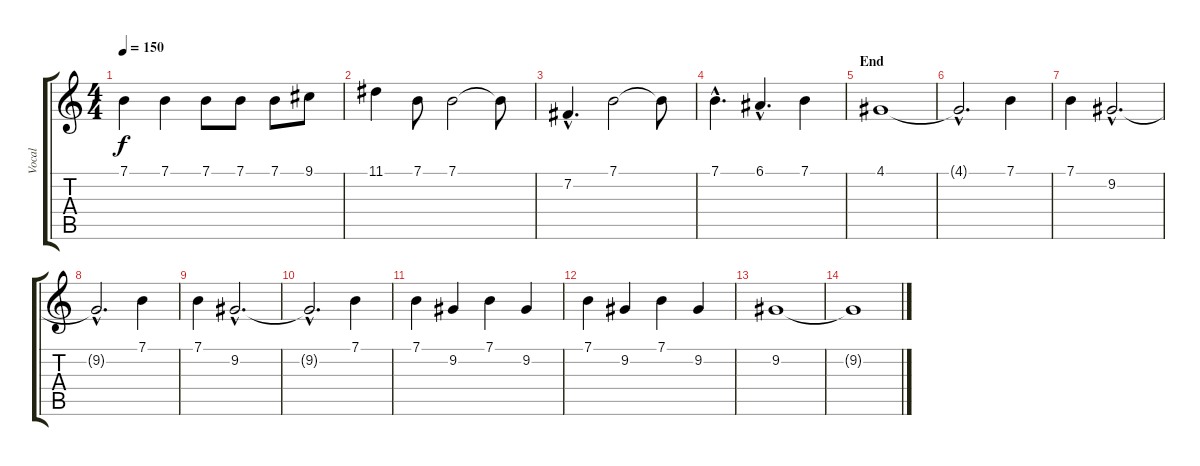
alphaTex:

\track ("Vocal" "Vocal") {instrument fx5brightness}
\staff {score tabs}
\tuning (E4 B3 G3 D3 A2 E2) {hide}
\ts (4 4)
\tempo 150
\clef g2
\ks c
7.1.4{dy f} 7.1.4 7.1.8 7.1.8 7.1.8 9.1.8 |
11.1.4 7.1.8 7.1.2 7.1{t}.8 |
7.2{hac}.4{d} 7.1.2 7.1{t}.8 |
7.1{hac}.4{d} 6.1{hac}.4{d} 7.1.4 |
\section ("" "End")
4.1.1 |
4.1{hac t}.2{d} 7.1.4 |
7.1.4 9.2{hac}.2{d} |
9.2{hac t}.2{d} 7.1.4 |
7.1.4 9.2{hac}.2{d} |
9.2{hac t}.2{d} 7.1.4 |
7.1.4 9.2.4 7.1.4 9.2.4 |
7.1.4 9.2.4 7.1.4 9.2.4 |
9.2.1 |
9.2{t}.1
